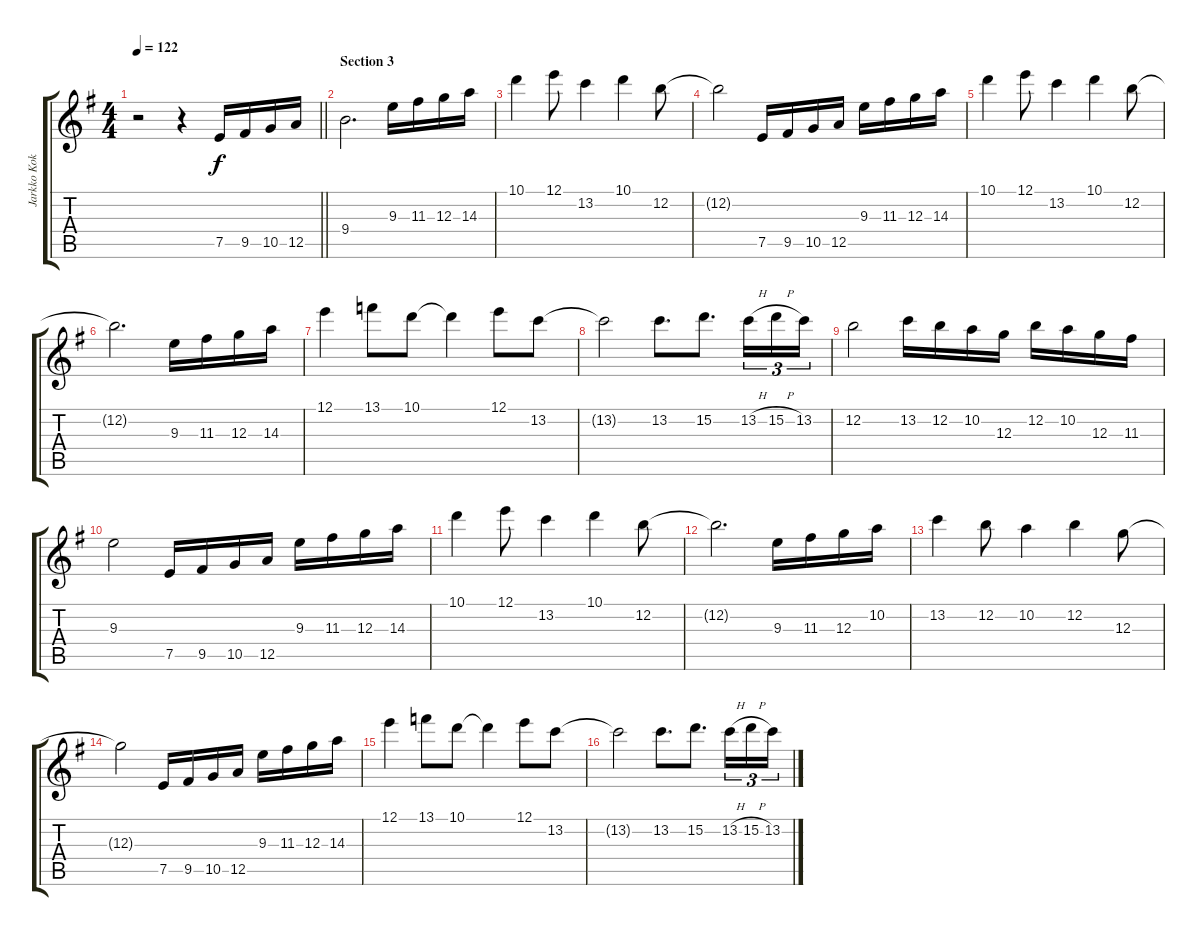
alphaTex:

\track ("Jarkko Kokko (add. guitar)" "Jarkko Kok") {instrument distortionguitar}
\staff {score tabs}
\tuning (E4 B3 G3 D3 A2 E2) {hide}
\ts (4 4)
\tempo 122
\clef g2
\barLineRight lightlight
\ks eminor
r.2{dy f} r.4 7.5.16 9.5.16 10.5.16 12.5.16 |
\section ("" "Section 3")
9.4.2{d} 9.3.16 11.3.16 12.3.16 14.3.16 |
10.1.4 12.1.8 13.2.4 10.1.4 12.2.8 |
12.2{t}.2 7.5.16 9.5.16 10.5.16 12.5.16 9.3.16 11.3.16 12.3.16 14.3.16 |
10.1.4 12.1.8 13.2.4 10.1.4 12.2.8 |
12.2{t}.2{d} 9.3.16 11.3.16 12.3.16 14.3.16 |
12.1.4 13.1.8 10.1.8 10.1{t}.4 12.1.8 13.2.8 |
13.2{t}.2 13.2.8{d} 15.2.8{d} 13.2{h}.16{tu (3 2)} 15.2{h}.16{tu (3 2)} 13.2.16{tu (3 2)} |
12.2.2 13.2.16 12.2.16 10.2.16 12.3.16 12.2.16 10.2.16 12.3.16 11.3.16 |
9.3.2 7.5.16 9.5.16 10.5.16 12.5.16 9.3.16 11.3.16 12.3.16 14.3.16 |
10.1.4 12.1.8 13.2.4 10.1.4 12.2.8 |
12.2{t}.2{d} 9.3.16 11.3.16 12.3.16 10.2.16 |
13.2.4 12.2.8 10.2.4 12.2.4 12.3.8 |
12.3{t}.2 7.5.16 9.5.16 10.5.16 12.5.16 9.3.16 11.3.16 12.3.16 14.3.16 |
12.1.4 13.1.8 10.1.8 10.1{t}.4 12.1.8 13.2.8 |
13.2{t}.2 13.2.8{d} 15.2.8{d} 13.2{h}.16{tu (3 2)} 15.2{h}.16{tu (3 2)} 13.2.16{tu (3 2)}
